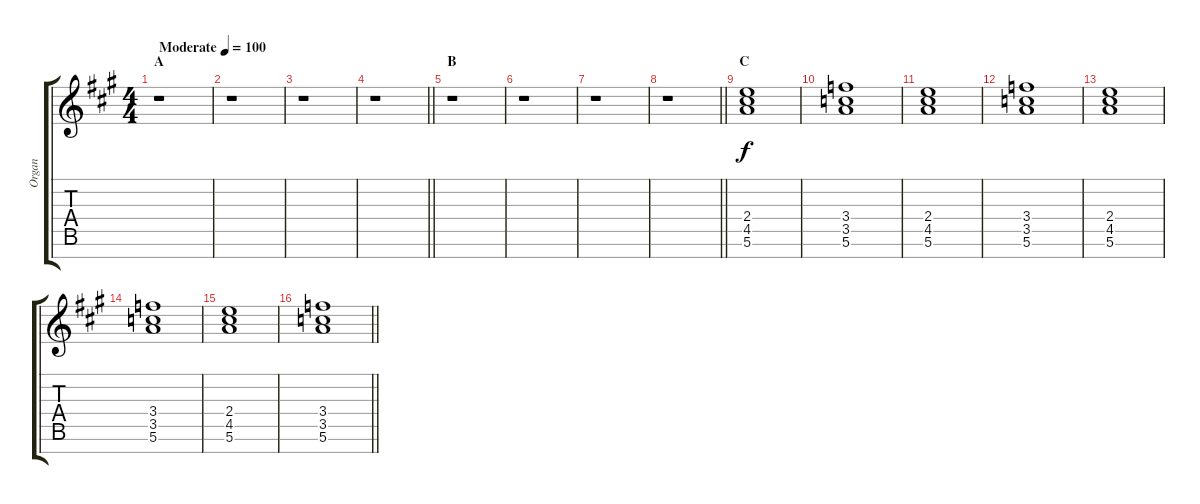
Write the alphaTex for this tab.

\track ("Organ" "Organ") {instrument rockorgan}
\staff {score tabs}
\tuning (E6 B5 G5 D5 A4 E4 B3) {hide}
\ts (4 4)
\section ("" "A")
\tempo (100 "Moderate")
\clef g2
\ks a
r.1{dy f instrument rockorgan} |
r.1 |
r.1 |
\barLineRight lightlight
r.1 |
\section ("" "B")
r.1 |
r.1 |
r.1 |
\barLineRight lightlight
r.1 |
\section ("" "C")
(2.4 4.5 5.6).1 |
(3.4 3.5 5.6).1 |
(2.4 4.5 5.6).1 |
(3.4 3.5 5.6).1 |
(2.4 4.5 5.6).1 |
(3.4 3.5 5.6).1 |
(2.4 4.5 5.6).1 |
\barLineRight lightlight
(3.4 3.5 5.6).1
